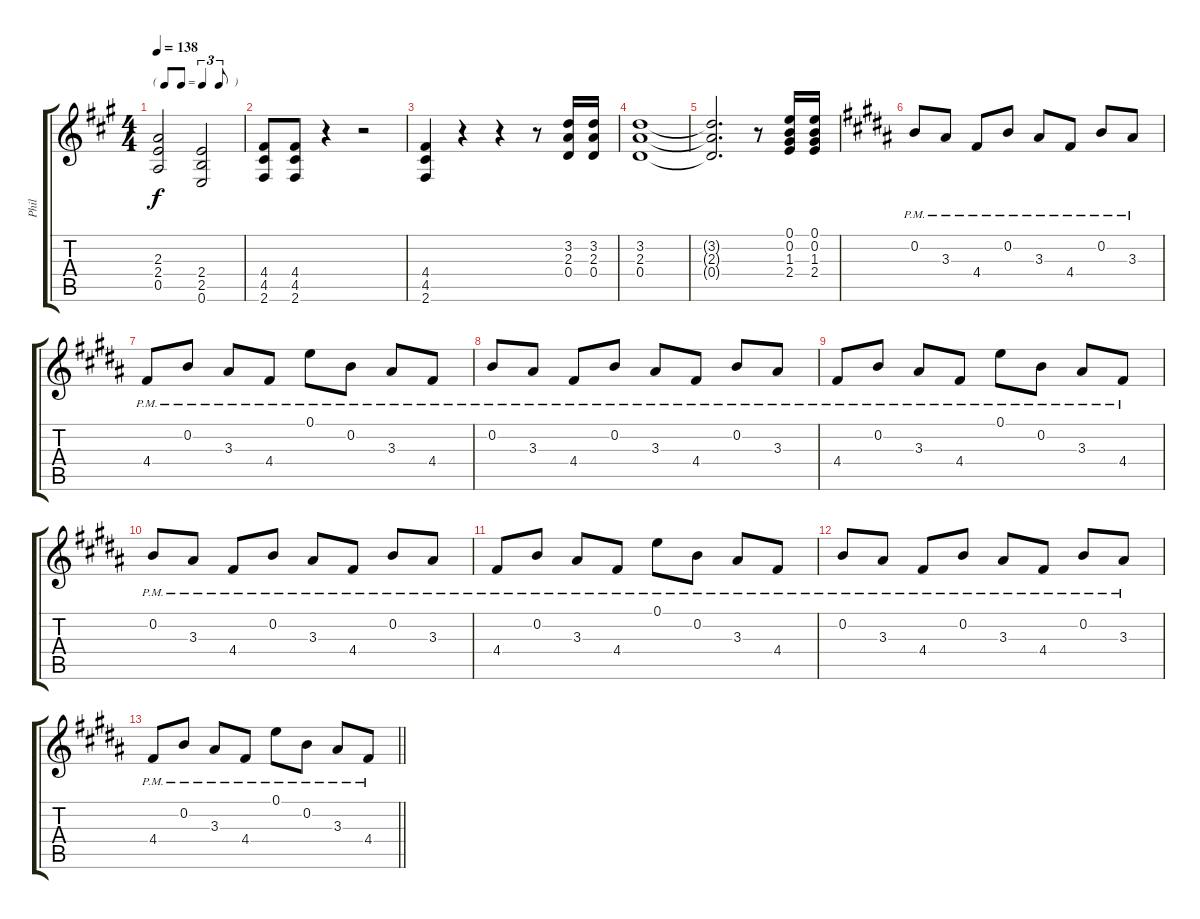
\track ("Phil" "Phil") {instrument distortionguitar}
\staff {score tabs}
\tuning (E4 B3 G3 D3 A2 E2) {hide}
\ts (4 4)
\tf triplet8th
\tempo 138
\clef g2
\ks a
(2.3 2.4 0.5).2{dy f} (2.4 2.5 0.6).2 |
(4.4 4.5 2.6).8 (4.4 4.5 2.6).8 r.4 r.2 |
(4.4 4.5 2.6).4 r.4 r.4 r.8 (3.2 2.3 0.4).16 (3.2 2.3 0.4).16 |
(3.2 2.3 0.4).1 |
(3.2{t} 2.3{t} 0.4{t}).2{d} r.8 (0.1 0.2 1.3 2.4).16 (0.1 0.2 1.3 2.4).16 |
\ks b
0.2{pm}.8 3.3{pm}.8 4.4{pm}.8 0.2{pm}.8 3.3{pm}.8 4.4{pm}.8 0.2{pm}.8 3.3{pm}.8 |
4.4{pm}.8 0.2{pm}.8 3.3{pm}.8 4.4{pm}.8 0.1{pm}.8 0.2{pm}.8 3.3{pm}.8 4.4{pm}.8 |
0.2{pm}.8 3.3{pm}.8 4.4{pm}.8 0.2{pm}.8 3.3{pm}.8 4.4{pm}.8 0.2{pm}.8 3.3{pm}.8 |
4.4{pm}.8 0.2{pm}.8 3.3{pm}.8 4.4{pm}.8 0.1{pm}.8 0.2{pm}.8 3.3{pm}.8 4.4{pm}.8 |
0.2{pm}.8 3.3{pm}.8 4.4{pm}.8 0.2{pm}.8 3.3{pm}.8 4.4{pm}.8 0.2{pm}.8 3.3{pm}.8 |
4.4{pm}.8 0.2{pm}.8 3.3{pm}.8 4.4{pm}.8 0.1{pm}.8 0.2{pm}.8 3.3{pm}.8 4.4{pm}.8 |
0.2{pm}.8 3.3{pm}.8 4.4{pm}.8 0.2{pm}.8 3.3{pm}.8 4.4{pm}.8 0.2{pm}.8 3.3{pm}.8 |
\barLineRight lightlight
4.4{pm}.8 0.2{pm}.8 3.3{pm}.8 4.4{pm}.8 0.1{pm}.8 0.2{pm}.8 3.3{pm}.8 4.4{pm}.8
